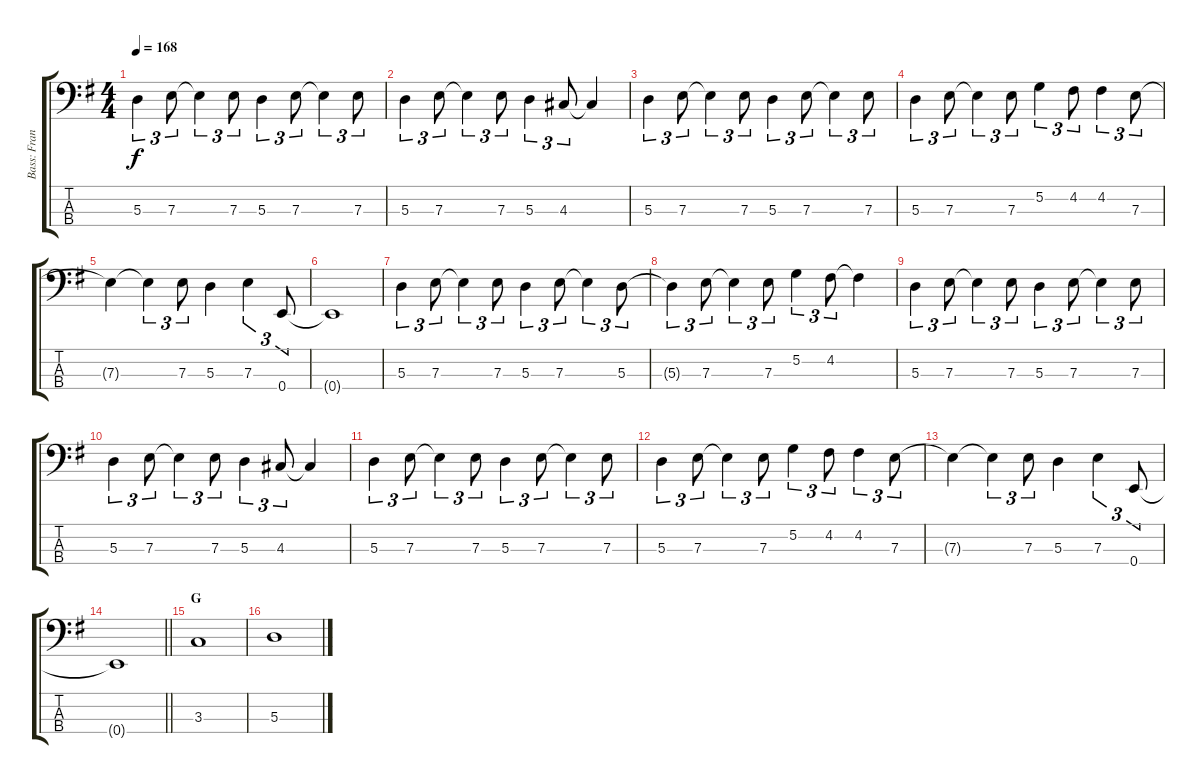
\track ("Bass: Francis" "Bass: Fran") {instrument electricbassfinger}
\staff {score tabs}
\tuning (G2 D2 A1 E1) {hide}
\ts (4 4)
\tempo 168
\clef f4
\ks g
5.3.4{tu (3 2) dy f} 7.3.8{tu (3 2)} 7.3{t}.4{tu (3 2)} 7.3.8{tu (3 2)} 5.3.4{tu (3 2)} 7.3.8{tu (3 2)} 7.3{t}.4{tu (3 2)} 7.3.8{tu (3 2)} |
5.3.4{tu (3 2)} 7.3.8{tu (3 2)} 7.3{t}.4{tu (3 2)} 7.3.8{tu (3 2)} 5.3.4{tu (3 2)} 4.3.8{tu (3 2)} 4.3{t}.4 |
5.3.4{tu (3 2)} 7.3.8{tu (3 2)} 7.3{t}.4{tu (3 2)} 7.3.8{tu (3 2)} 5.3.4{tu (3 2)} 7.3.8{tu (3 2)} 7.3{t}.4{tu (3 2)} 7.3.8{tu (3 2)} |
5.3.4{tu (3 2)} 7.3.8{tu (3 2)} 7.3{t}.4{tu (3 2)} 7.3.8{tu (3 2)} 5.2.4{tu (3 2)} 4.2.8{tu (3 2)} 4.2.4{tu (3 2)} 7.3.8{tu (3 2)} |
7.3{t}.4 7.3{t}.4{tu (3 2)} 7.3.8{tu (3 2)} 5.3.4 7.3.4{tu (3 2)} 0.4.8{tu (3 2)} |
0.4{t}.1 |
5.3.4{tu (3 2)} 7.3.8{tu (3 2)} 7.3{t}.4{tu (3 2)} 7.3.8{tu (3 2)} 5.3.4{tu (3 2)} 7.3.8{tu (3 2)} 7.3{t}.4{tu (3 2)} 5.3.8{tu (3 2)} |
5.3{t}.4{tu (3 2)} 7.3.8{tu (3 2)} 7.3{t}.4{tu (3 2)} 7.3.8{tu (3 2)} 5.2.4{tu (3 2)} 4.2.8{tu (3 2)} 4.2{t}.4 |
5.3.4{tu (3 2)} 7.3.8{tu (3 2)} 7.3{t}.4{tu (3 2)} 7.3.8{tu (3 2)} 5.3.4{tu (3 2)} 7.3.8{tu (3 2)} 7.3{t}.4{tu (3 2)} 7.3.8{tu (3 2)} |
5.3.4{tu (3 2)} 7.3.8{tu (3 2)} 7.3{t}.4{tu (3 2)} 7.3.8{tu (3 2)} 5.3.4{tu (3 2)} 4.3.8{tu (3 2)} 4.3{t}.4 |
5.3.4{tu (3 2)} 7.3.8{tu (3 2)} 7.3{t}.4{tu (3 2)} 7.3.8{tu (3 2)} 5.3.4{tu (3 2)} 7.3.8{tu (3 2)} 7.3{t}.4{tu (3 2)} 7.3.8{tu (3 2)} |
5.3.4{tu (3 2)} 7.3.8{tu (3 2)} 7.3{t}.4{tu (3 2)} 7.3.8{tu (3 2)} 5.2.4{tu (3 2)} 4.2.8{tu (3 2)} 4.2.4{tu (3 2)} 7.3.8{tu (3 2)} |
7.3{t}.4 7.3{t}.4{tu (3 2)} 7.3.8{tu (3 2)} 5.3.4 7.3.4{tu (3 2)} 0.4.8{tu (3 2)} |
\barLineRight lightlight
0.4{t}.1 |
\section ("" "G")
3.3.1 |
5.3.1
